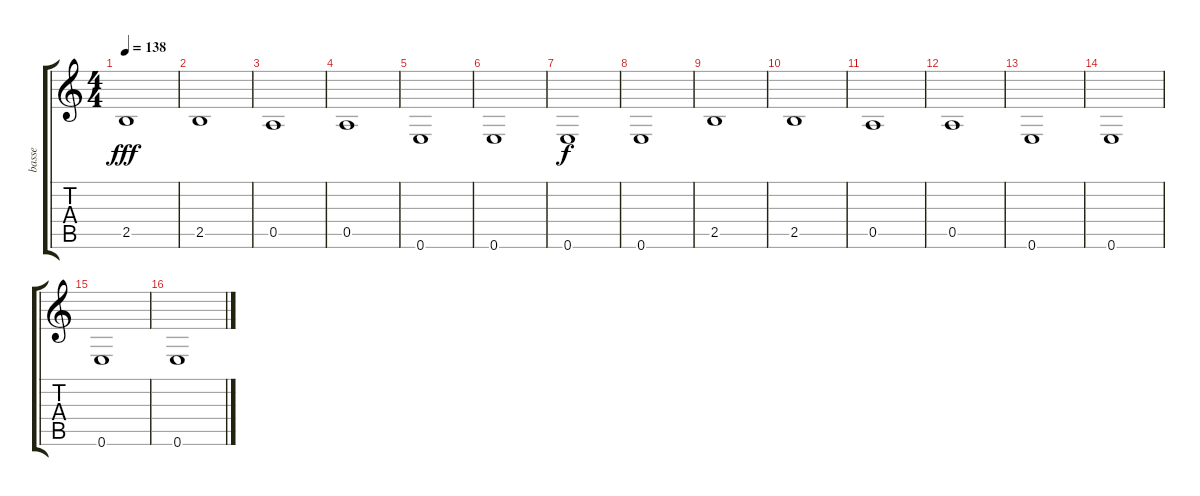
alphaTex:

\track ("basse" "basse") {instrument electricbasspick}
\staff {score tabs}
\tuning (E4 B3 G3 D3 A2 E2) {hide}
\ts (4 4)
\tempo 138
\clef g2
\ks c
2.5.1{dy fff} |
2.5.1 |
0.5.1 |
0.5.1 |
0.6.1 |
0.6.1 |
0.6.1{dy f} |
0.6.1 |
2.5.1 |
2.5.1 |
0.5.1 |
0.5.1 |
0.6.1 |
0.6.1 |
0.6.1 |
0.6.1
